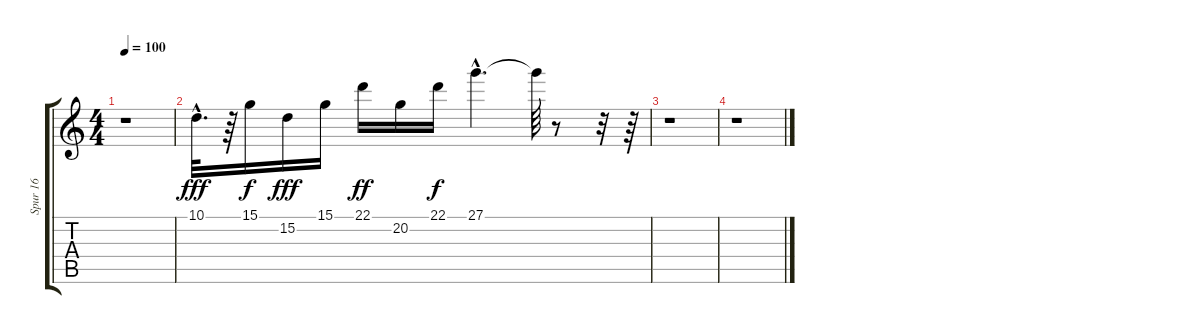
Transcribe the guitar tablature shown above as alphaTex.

\track ("Spur 16" "Spur 16") {instrument panflute}
\staff {score tabs}
\tuning (E4 B3 G3 D3 A2 E2) {hide}
\ts (4 4)
\tempo 100
\clef g2
\ks c
r.1{dy f} |
10.1{hac}.32{d dy fff instrument lead1square} r.64 15.1.16{dy f} 15.2.16{dy fff} 15.1.16 22.1.16{dy ff} 20.2.16 22.1.16{dy f} 27.1{hac}.4{d} 27.1{t}.64 r.8 r.32 r.64 |
r.1 |
r.1
